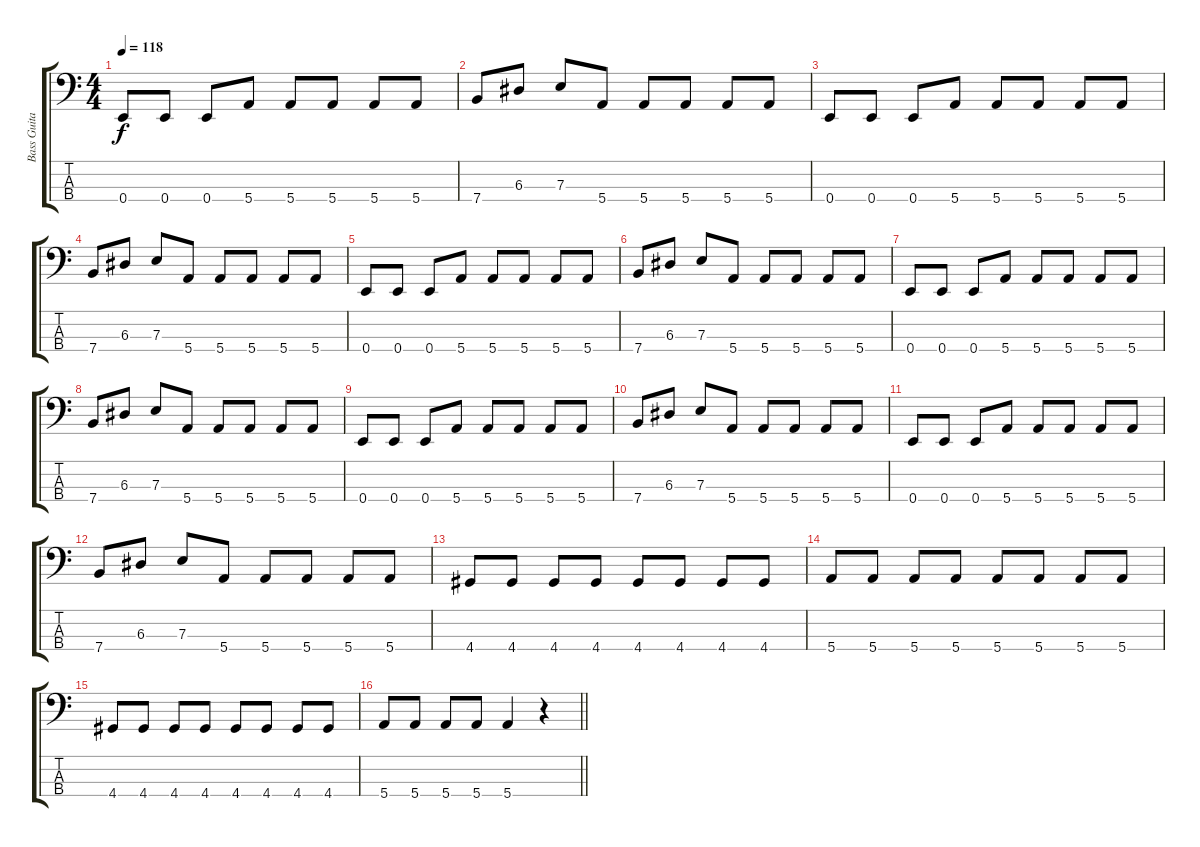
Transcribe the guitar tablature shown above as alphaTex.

\track ("Bass Guitar" "Bass Guita") {instrument electricbassfinger}
\staff {score tabs}
\tuning (G2 D2 A1 E1) {hide}
\ts (4 4)
\tempo 118
\clef f4
\ks c
0.4.8{dy f} 0.4.8 0.4.8 5.4.8 5.4.8 5.4.8 5.4.8 5.4.8 |
7.4.8 6.3.8 7.3.8 5.4.8 5.4.8 5.4.8 5.4.8 5.4.8 |
0.4.8 0.4.8 0.4.8 5.4.8 5.4.8 5.4.8 5.4.8 5.4.8 |
7.4.8 6.3.8 7.3.8 5.4.8 5.4.8 5.4.8 5.4.8 5.4.8 |
0.4.8 0.4.8 0.4.8 5.4.8 5.4.8 5.4.8 5.4.8 5.4.8 |
7.4.8 6.3.8 7.3.8 5.4.8 5.4.8 5.4.8 5.4.8 5.4.8 |
0.4.8 0.4.8 0.4.8 5.4.8 5.4.8 5.4.8 5.4.8 5.4.8 |
7.4.8 6.3.8 7.3.8 5.4.8 5.4.8 5.4.8 5.4.8 5.4.8 |
0.4.8 0.4.8 0.4.8 5.4.8 5.4.8 5.4.8 5.4.8 5.4.8 |
7.4.8 6.3.8 7.3.8 5.4.8 5.4.8 5.4.8 5.4.8 5.4.8 |
0.4.8 0.4.8 0.4.8 5.4.8 5.4.8 5.4.8 5.4.8 5.4.8 |
7.4.8 6.3.8 7.3.8 5.4.8 5.4.8 5.4.8 5.4.8 5.4.8 |
4.4.8 4.4.8 4.4.8 4.4.8 4.4.8 4.4.8 4.4.8 4.4.8 |
5.4.8 5.4.8 5.4.8 5.4.8 5.4.8 5.4.8 5.4.8 5.4.8 |
4.4.8 4.4.8 4.4.8 4.4.8 4.4.8 4.4.8 4.4.8 4.4.8 |
\barLineRight lightlight
5.4.8 5.4.8 5.4.8 5.4.8 5.4.4 r.4
